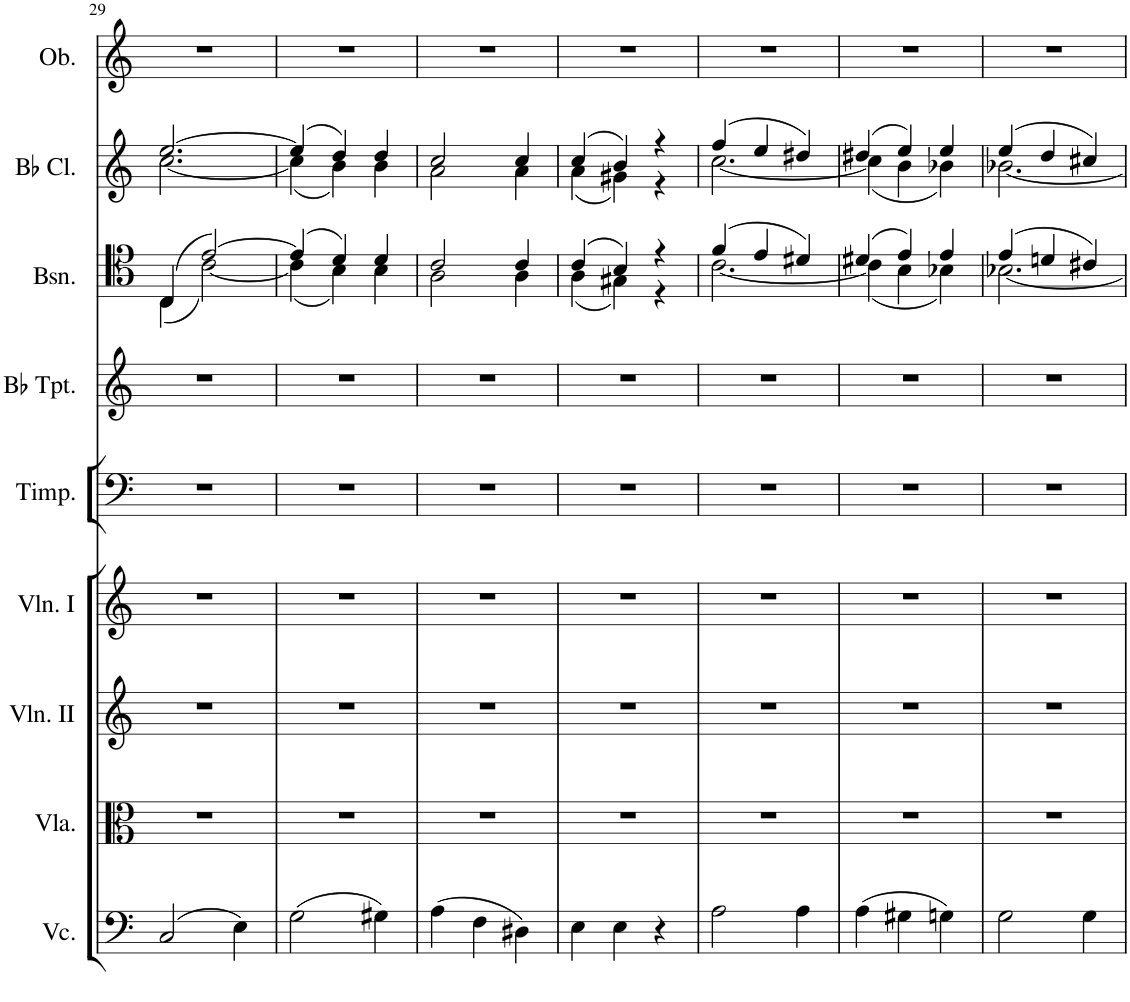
**kern	**kern	**kern	**kern	**kern	**kern	**kern	**kern	**kern
*part9	*part8	*part7	*part6	*part5	*part4	*part3	*part2	*part1
*staff9	*staff8	*staff7	*staff6	*staff5	*staff4	*staff3	*staff2	*staff1
*I"Violoncellos	*I"Violas	*I"Violins II	*I"Violins I	*I"Timpani	*I"Trumpets in Bb	*I"Bassoons	*I"Clarinets in Bb	*I"Oboes
*I'Vc.	*I'Vla.	*I'Vln. II	*I'Vln. I	*I'Timp.	*	*I'Bsn.	*	*I'Ob.
!!LO:PB:g=z
*clefF4	*clefC3	*clefG2	*clefG2	*clefF4	*clefG2	*clefC4	*clefG2	*clefG2
*	*	*	*	*	*ITrd1c2	*	*ITrd1c2	*
*k[]	*k[]	*k[]	*k[]	*k[]	*k[]	*k[]	*k[]	*k[]
*M3/4	*M3/4	*M3/4	*M3/4	*M3/4	*M3/4	*M3/4	*M3/4	*M3/4
=29	=29	=29	=29	=29	=29	=29	=29	=29
*	*	*	*	*	*	*^	*^	*
(2C/	2.r	2.r	2.r	2.r	2.r	(4C/	(4C\	[2.ee/	[2.cc\	2.r
.	.	.	.	.	.	[2e/)	[2c\)	.	.	.
4E\)	.	.	.	.	.	.	.	.	.	.
=30	=30	=30	=30	=30	=30	=30	=30	=30	=30	=30
(2G\	2.r	2.r	2.r	2.r	2.r	(4e/]	(4c\]	(4ee/]	(4cc\]	2.r
.	.	.	.	.	.	4d/)	4B\)	4dd/)	4b\)	.
4G#X\)	.	.	.	.	.	4d/	4B\	4dd/	4b\	.
=31	=31	=31	=31	=31	=31	=31	=31	=31	=31	=31
(4A\	2.r	2.r	2.r	2.r	2.r	2c/	2A\	2cc/	2a\	2.r
4F\	.	.	.	.	.	.	.	.	.	.
4D#X\)	.	.	.	.	.	4c/	4A\	4cc/	4a\	.
=32	=32	=32	=32	=32	=32	=32	=32	=32	=32	=32
4E\	2.r	2.r	2.r	2.r	2.r	(4c/	(4A\	(4cc/	(4a\	2.r
4E\	.	.	.	.	.	4B/)	4G#X\)	4b/)	4g#X\)	.
4r	.	.	.	.	.	4r	4r	4r	4r	.
=33	=33	=33	=33	=33	=33	=33	=33	=33	=33	=33
2A\	2.r	2.r	2.r	2.r	2.r	(4f/	[2.c\	(4ff/	[2.cc\	2.r
.	.	.	.	.	.	4e/	.	4ee/	.	.
4A\	.	.	.	.	.	4d#X/)	.	4dd#X/)	.	.
=34	=34	=34	=34	=34	=34	=34	=34	=34	=34	=34
(4A\	2.r	2.r	2.r	2.r	2.r	(4d#X/	(4c\]	(4dd#X/	(4cc\]	2.r
4G#X\	.	.	.	.	.	4e/)	4B\	4ee/)	4b\	.
4Gn\)	.	.	.	.	.	4e/	4B-X\)	4ee/	4b-X\)	.
=35	=35	=35	=35	=35	=35	=35	=35	=35	=35	=35
2G\	2.r	2.r	2.r	2.r	2.r	(4e/	[2.B-X\	(4ee/	[2.b-X\	2.r
.	.	.	.	.	.	4dn/	.	4dd/	.	.
4G\	.	.	.	.	.	4c#X/)	.	4cc#X/)	.	.
*	*	*	*	*	*	*v	*v	*	*	*
*	*	*	*	*	*	*	*v	*v	*
=	=	=	=	=	=	=	=	=
*-	*-	*-	*-	*-	*-	*-	*-	*-
